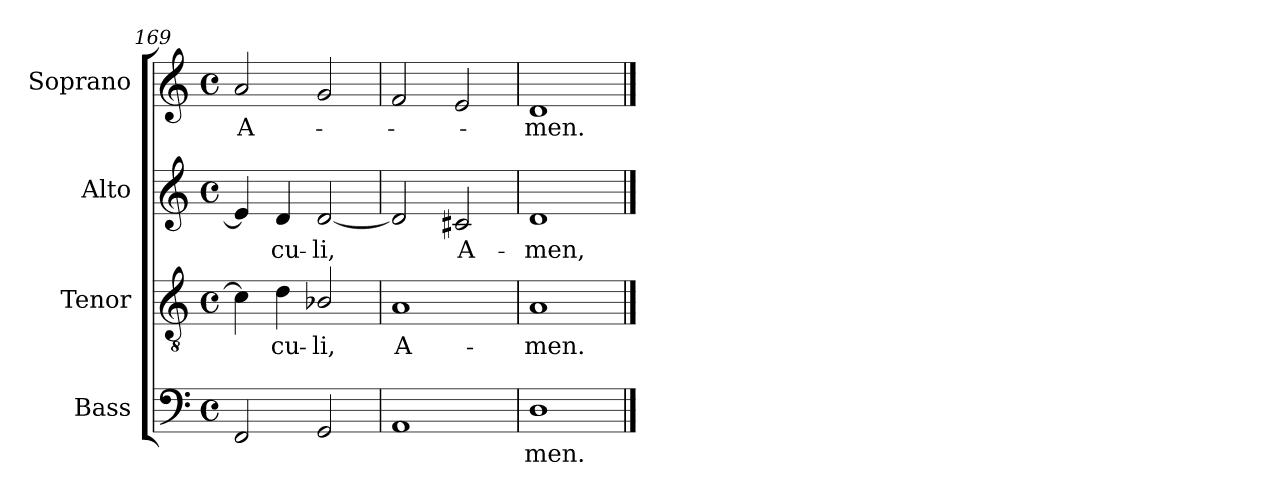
**kern	**text	**kern	**text	**kern	**text	**kern	**text
*part4	*part4	*part3	*part3	*part2	*part2	*part1	*part1
*staff4	*staff4	*staff3	*staff3	*staff2	*staff2	*staff1	*staff1
*I"Bass	*	*I"Tenor	*	*I"Alto	*	*I"Soprano	*
*I'B.	*	*I'T.	*	*I'A.	*	*I'S.	*
*clefF4	*	*clefGv2	*	*clefG2	*	*clefG2	*
*	*	*ITrd7c12	*	*	*	*	*
*k[]	*	*k[]	*	*k[]	*	*k[]	*
*C:	*	*C:	*	*C:	*	*C:	*
*M4/4	*	*M4/4	*	*M4/4	*	*M4/4	*
*met(c)	*	*met(c)	*	*met(c)	*	*met(c)	*
=169	=169	=169	=169	=169	=169	=169	=169
!	!	!	!	!	!	!	!LO:LY:b:color=#000000
2FFi/	.	4Ci\]	.	4ei/]	.	2ai/	A-
!	!	!	!LO:LY:b:color=#000000	!	!	!	!
!	!	!	!	!	!LO:LY:b:color=#000000	!	!
.	.	4Di\	-cu-	4di/	-cu-	.	.
!	!	!	!LO:LY:b:color=#000000	!	!	!	!
!	!	!	!	!	!LO:LY:b:color=#000000	!	!
2GGi/	.	2BB-Xi/	-li,	[2di/	-li,	2gi/	.
=170	=170	=170	=170	=170	=170	=170	=170
!	!	!	!LO:LY:b:color=#000000	!	!	!	!
1AAi	.	1AAi	A-	2di/]	.	2fi/	.
!	!	!	!	!	!LO:LY:b:color=#000000	!	!
.	.	.	.	2c#Xi/	A-	2ei/	.
=171	=171	=171	=171	=171	=171	=171	=171
!	!LO:LY:b:color=#000000	!	!	!	!	!	!
!	!	!	!LO:LY:b:color=#000000	!	!	!	!
!	!	!	!	!	!LO:LY:b:color=#000000	!	!
!	!	!	!	!	!	!	!LO:LY:b:color=#000000
1Di	-men.	1AAi	-men.	1di	-men,	1di	-men.
==	==	==	==	==	==	==	==
*-	*-	*-	*-	*-	*-	*-	*-
